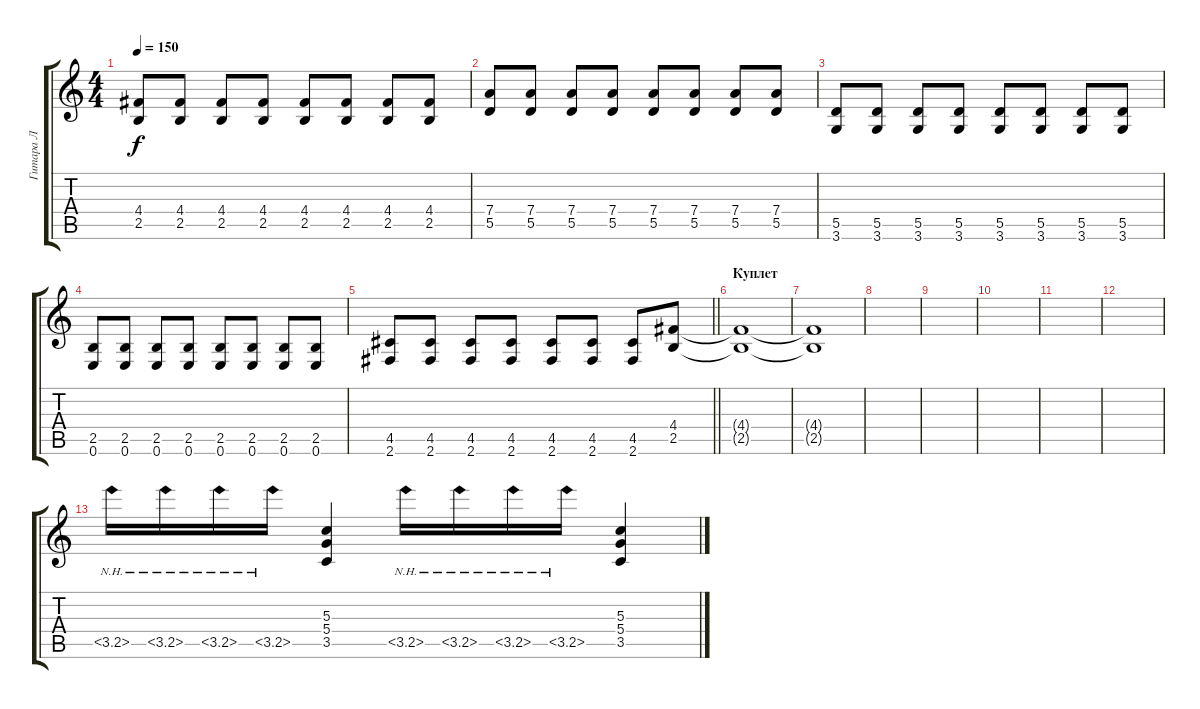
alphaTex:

\track ("Гитара Л" "Гитара Л") {instrument distortionguitar}
\staff {score tabs}
\tuning (E4 B3 G3 D3 A2 E2) {hide}
\ts (4 4)
\tempo 150
\clef g2
\ks c
(4.4 2.5).8{dy f} (4.4 2.5).8 (4.4 2.5).8 (4.4 2.5).8 (4.4 2.5).8 (4.4 2.5).8 (4.4 2.5).8 (4.4 2.5).8 |
(7.4 5.5).8 (7.4 5.5).8 (7.4 5.5).8 (7.4 5.5).8 (7.4 5.5).8 (7.4 5.5).8 (7.4 5.5).8 (7.4 5.5).8 |
(5.5 3.6).8 (5.5 3.6).8 (5.5 3.6).8 (5.5 3.6).8 (5.5 3.6).8 (5.5 3.6).8 (5.5 3.6).8 (5.5 3.6).8 |
(2.5 0.6).8 (2.5 0.6).8 (2.5 0.6).8 (2.5 0.6).8 (2.5 0.6).8 (2.5 0.6).8 (2.5 0.6).8 (2.5 0.6).8 |
\barLineRight lightlight
(4.5 2.6).8 (4.5 2.6).8 (4.5 2.6).8 (4.5 2.6).8 (4.5 2.6).8 (4.5 2.6).8 (4.5 2.6).8 (4.4 2.5).8 |
\section ("" "Куплет")
(4.4{t} 2.5{t}).1{volume 0} |
(4.4{t} 2.5{t}).1 |
|
|
|
|
|
3.5{nh}.16{volume 13} 3.5{nh}.16 3.5{nh}.16 3.5{nh}.16 (5.3 5.4 3.5).4 3.5{nh}.16 3.5{nh}.16 3.5{nh}.16 3.5{nh}.16 (5.3 5.4 3.5).4
